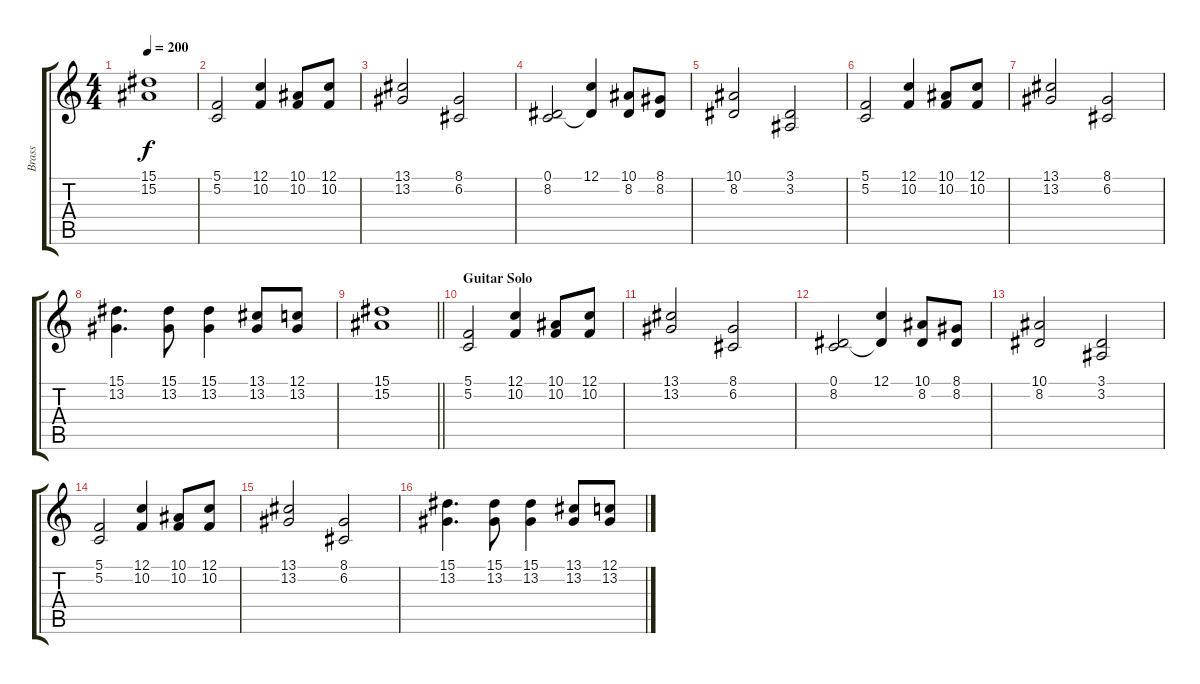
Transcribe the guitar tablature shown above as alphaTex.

\track ("Brass" "Brass") {instrument brasssection}
\staff {score tabs}
\tuning (C4 G3 Eb3 Bb2 F2 C2) {hide}
\ts (4 4)
\tempo 200
\clef g2
\ks c
(15.1 15.2).1{dy f} |
(5.1 5.2).2 (12.1 10.2).4 (10.1 10.2).8 (12.1 10.2).8 |
(13.1 13.2).2 (8.1 6.2).2 |
(0.1 8.2).2 (12.1 8.2{t}).4 (10.1 8.2).8 (8.1 8.2).8 |
(10.1 8.2).2 (3.1 3.2).2 |
(5.1 5.2).2 (12.1 10.2).4 (10.1 10.2).8 (12.1 10.2).8 |
(13.1 13.2).2 (8.1 6.2).2 |
(15.1 13.2).4{d} (15.1 13.2).8 (15.1 13.2).4 (13.1 13.2).8 (12.1 13.2).8 |
\barLineRight lightlight
(15.1 15.2).1 |
\section ("" "Guitar Solo")
(5.1 5.2).2 (12.1 10.2).4 (10.1 10.2).8 (12.1 10.2).8 |
(13.1 13.2).2 (8.1 6.2).2 |
(0.1 8.2).2 (12.1 8.2{t}).4 (10.1 8.2).8 (8.1 8.2).8 |
(10.1 8.2).2 (3.1 3.2).2 |
(5.1 5.2).2 (12.1 10.2).4 (10.1 10.2).8 (12.1 10.2).8 |
(13.1 13.2).2 (8.1 6.2).2 |
(15.1 13.2).4{d} (15.1 13.2).8 (15.1 13.2).4 (13.1 13.2).8 (12.1 13.2).8
